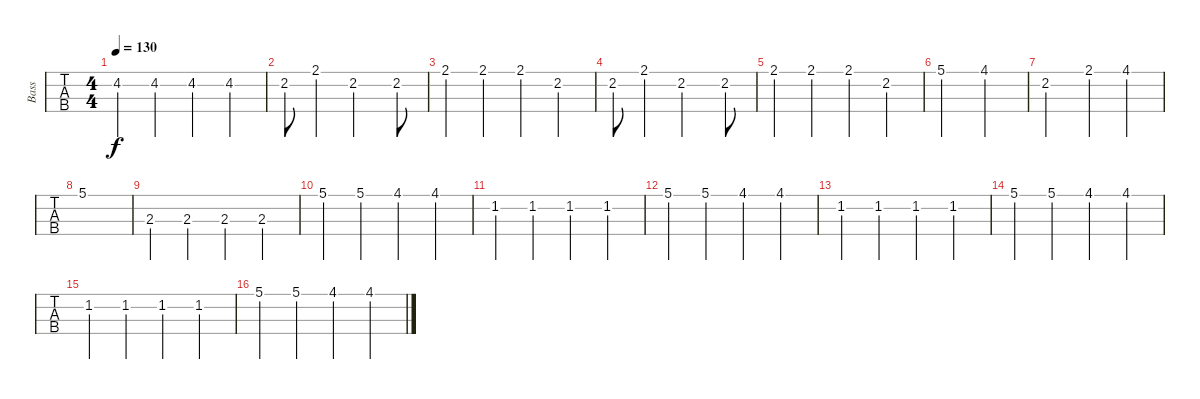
\track ("Bass" "Bass") {instrument electricbasspick}
\staff {tabs}
\tuning (G2 D2 A1 E1) {hide}
\ts (4 4)
\tempo 130
\clef f4
\ks c
4.2.4{dy f} 4.2.4 4.2.4 4.2.4 |
2.2.8 2.1.4 2.2.2 2.2.8 |
2.1.4 2.1.4 2.1.4 2.2.4 |
2.2.8 2.1.4 2.2.2 2.2.8 |
2.1.4 2.1.4 2.1.4 2.2.4 |
5.1.2 4.1.2 |
2.2.2 2.1.4 4.1.4 |
5.1.1 |
2.3.4 2.3.4 2.3.4 2.3.4 |
5.1.4 5.1.4 4.1.4 4.1.4 |
1.2.4 1.2.4 1.2.4 1.2.4 |
5.1.4 5.1.4 4.1.4 4.1.4 |
1.2.4 1.2.4 1.2.4 1.2.4 |
5.1.4 5.1.4 4.1.4 4.1.4 |
1.2.4 1.2.4 1.2.4 1.2.4 |
5.1.4 5.1.4 4.1.4 4.1.4
